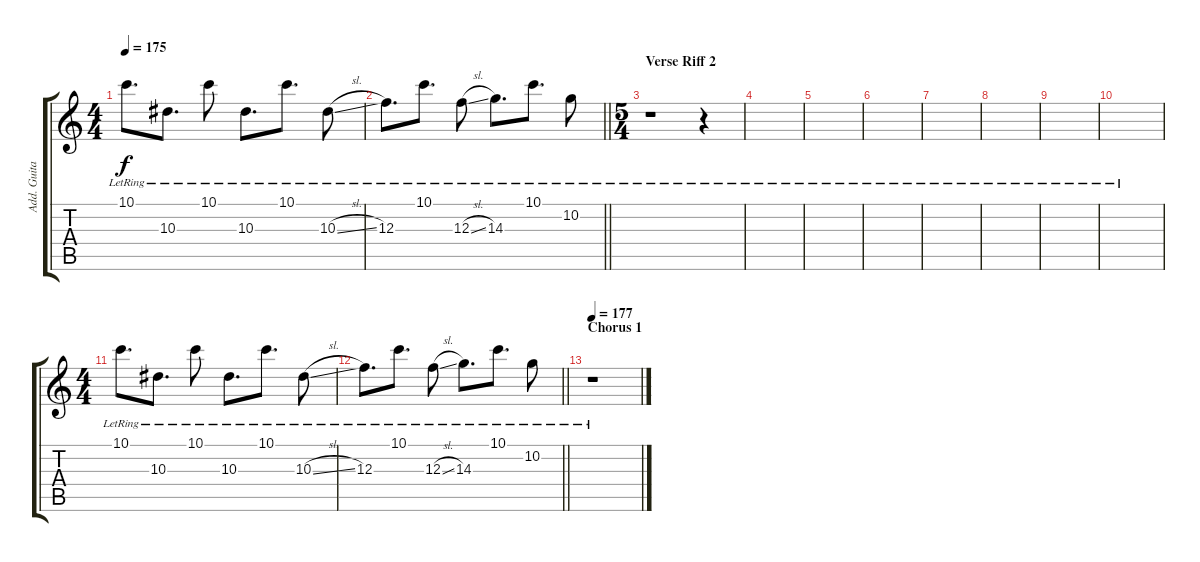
\track ("Add. Guitar" "Add. Guita") {instrument overdrivenguitar}
\staff {score tabs}
\tuning (D4 A3 F3 C3 G2 C2) {hide}
\ts (4 4)
\tempo 175
\clef g2
\ks c
10.1{lr}.8{d dy f} 10.3{lr}.8{d} 10.1{lr}.8 10.3{lr}.8{d} 10.1{lr}.8{d} 10.3{sl lr}.8 |
\barLineRight lightlight
12.3{lr}.8{d} 10.1{lr}.8{d} 12.3{sl lr}.8 14.3{lr}.8{d} 10.1{lr}.8{d} 10.2{lr}.8 |
\ts (5 4)
\section ("" "Verse Riff 2")
r.1 r.4 |
|
|
|
|
|
|
|
\ts (4 4)
10.1{lr}.8{d} 10.3{lr}.8{d} 10.1{lr}.8 10.3{lr}.8{d} 10.1{lr}.8{d} 10.3{sl lr}.8 |
\barLineRight lightlight
12.3{lr}.8{d} 10.1{lr}.8{d} 12.3{sl lr}.8 14.3{lr}.8{d} 10.1{lr}.8{d} 10.2{lr}.8 |
\section ("" "Chorus 1")
\tempo 177
r.1
